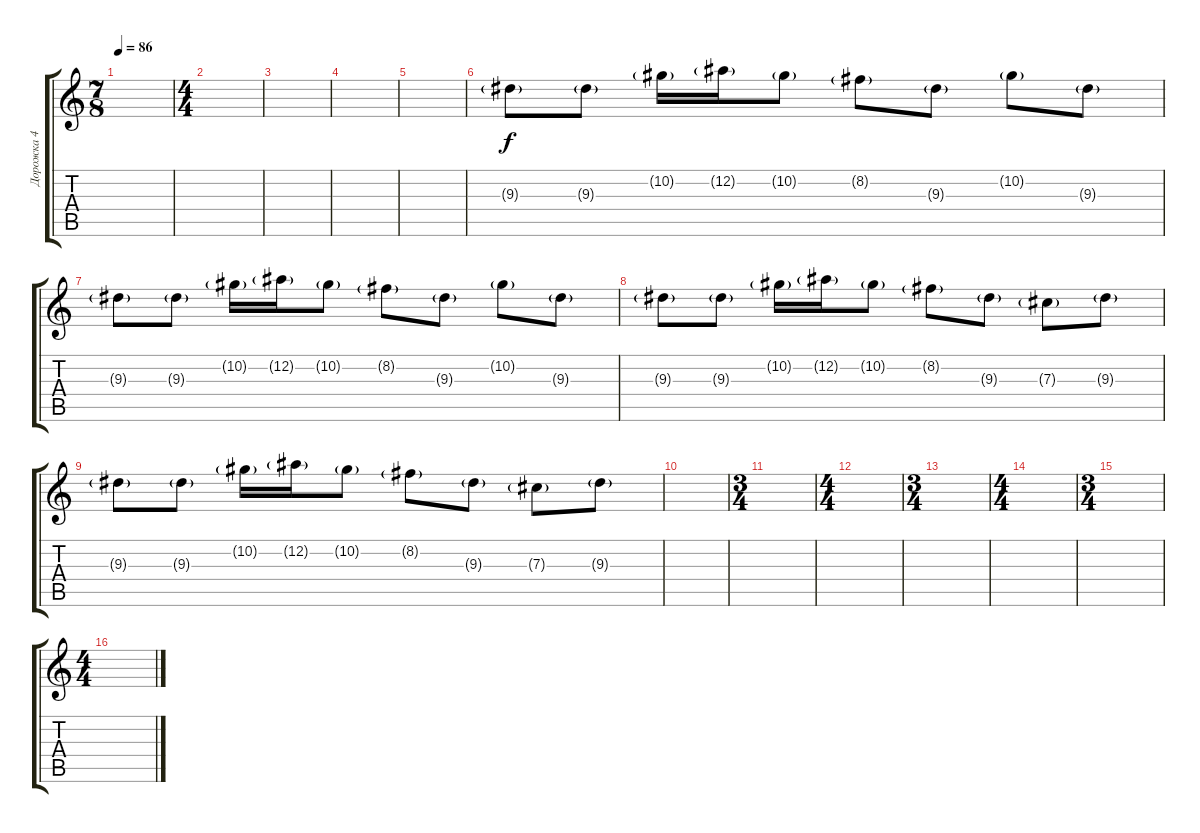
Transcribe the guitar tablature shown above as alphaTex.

\track ("Дорожка 4" "Дорожка 4") {instrument electricguitarjazz}
\staff {score tabs}
\tuning (Eb4 Bb3 Gb3 Db3 Ab2 Db2) {hide}
\ts (7 8)
\tempo 86
\clef g2
\ks c
|
\ts (4 4)
|
|
|
|
9.3{g}.8 9.3{g}.8 10.2{g}.16 12.2{g}.16 10.2{g}.8 8.2{g}.8 9.3{g}.8 10.2{g}.8 9.3{g}.8 |
9.3{g}.8 9.3{g}.8 10.2{g}.16 12.2{g}.16 10.2{g}.8 8.2{g}.8 9.3{g}.8 10.2{g}.8 9.3{g}.8 |
9.3{g}.8 9.3{g}.8 10.2{g}.16 12.2{g}.16 10.2{g}.8 8.2{g}.8 9.3{g}.8 7.3{g}.8 9.3{g}.8 |
9.3{g}.8 9.3{g}.8 10.2{g}.16 12.2{g}.16 10.2{g}.8 8.2{g}.8 9.3{g}.8 7.3{g}.8 9.3{g}.8 |
|
\ts (3 4)
|
\ts (4 4)
|
\ts (3 4)
|
\ts (4 4)
|
\ts (3 4)
|
\ts (4 4)
